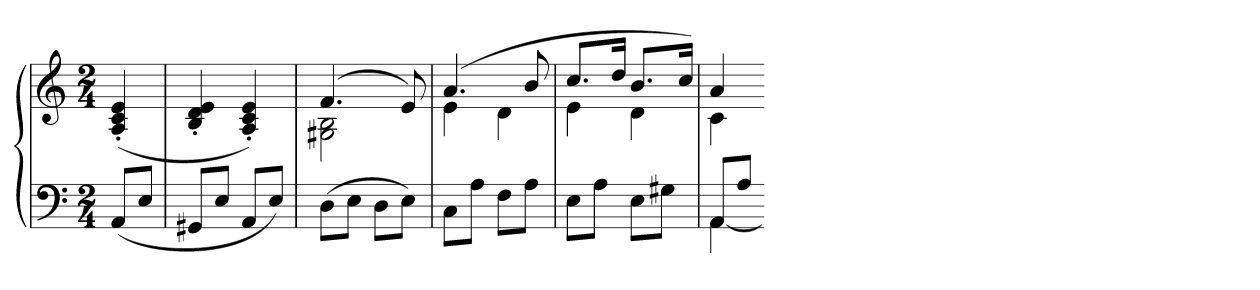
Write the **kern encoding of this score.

**kern	**kern
*part1	*part1
*staff2	*staff1
*clefF4	*clefG2
*k[]	*k[]
*a:	*a:
*M2/4	*M2/4
=	=
(8AAL	(4A' 4c' 4e'
8EJ	.
=	=
8GG#XL	4B' 4d' 4e'
8EJ	.
8AAL	4A' 4c' 4e')
8EJ)	.
=	=
*	*^
(8DL	(4.f	2G#X 2B
8EJ	.	.
8DL	.	.
8EJ)	8e)	.
=	=	=
8CL	(4.a	4e
8AJ	.	.
8FL	.	4d
8AJ	8b	.
=	=	=
8EL	8.ccL	4e
8AJ	.	.
.	16ddJk	.
8EL	8.bL	4d
8G#XJ	.	.
.	16ccJk)	.
=	=	=
*^	*	*
8AAL	[4AA	4a	4c
8AJ	.	.	.
*v	*v	*	*
*	*v	*v
=-	=-
*-	*-
